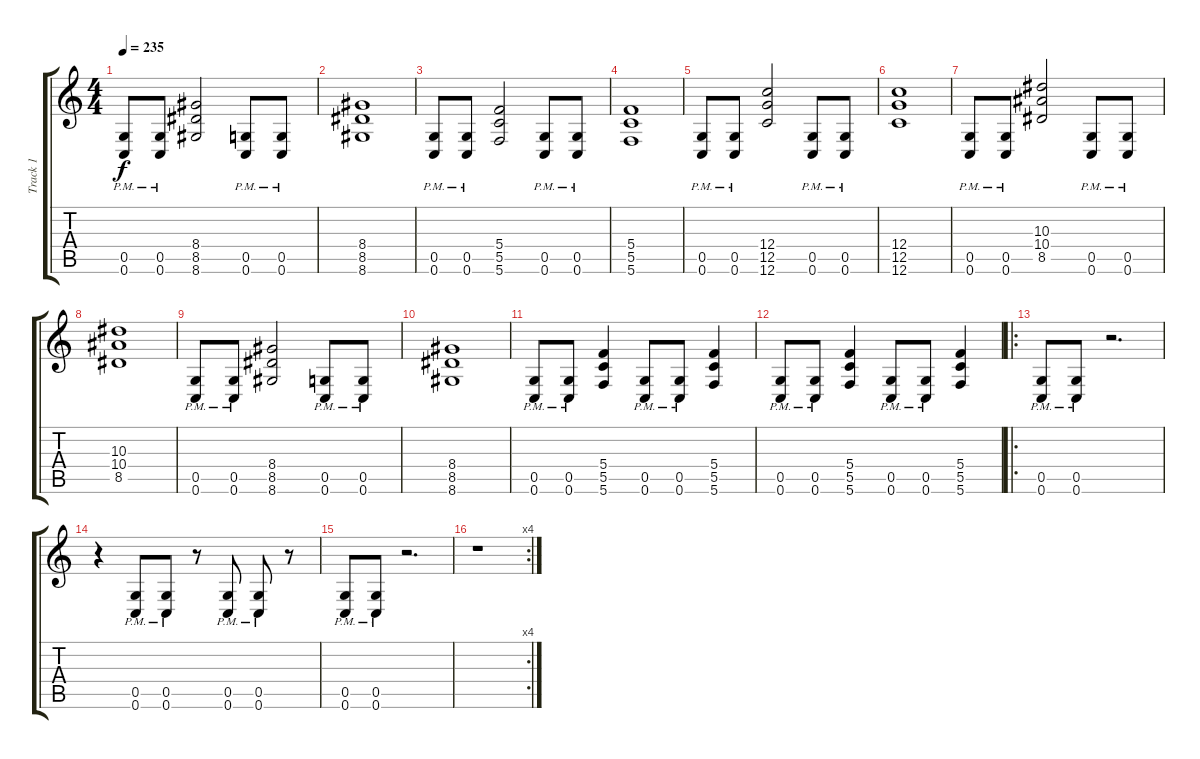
\track ("Track 1" "Track 1") {instrument overdrivenguitar}
\staff {score tabs}
\tuning (D4 A3 F3 C3 G2 C2) {hide}
\ts (4 4)
\tempo 235
\clef g2
\ks c
(0.5{pm} 0.6{pm}).8{dy f} (0.5{pm} 0.6{pm}).8 (8.4 8.5 8.6).2 (0.5{pm} 0.6{pm}).8 (0.5{pm} 0.6{pm}).8 |
(8.4 8.5 8.6).1 |
(0.5{pm} 0.6{pm}).8 (0.5{pm} 0.6{pm}).8 (5.4 5.5 5.6).2 (0.5{pm} 0.6{pm}).8 (0.5{pm} 0.6{pm}).8 |
(5.4 5.5 5.6).1 |
(0.5 0.6{pm}).8 (0.5{pm} 0.6).8 (12.4 12.5 12.6).2 (0.5{pm} 0.6{pm}).8 (0.5{pm} 0.6{pm}).8 |
(12.4 12.5 12.6).1 |
(0.5{pm} 0.6{pm}).8 (0.5{pm} 0.6{pm}).8 (10.3 10.4 8.5).2 (0.5{pm} 0.6{pm}).8 (0.5{pm} 0.6{pm}).8 |
(10.3 10.4 8.5).1 |
(0.5{pm} 0.6{pm}).8 (0.5{pm} 0.6{pm}).8 (8.4 8.5 8.6).2 (0.5{pm} 0.6{pm}).8 (0.5{pm} 0.6{pm}).8 |
(8.4 8.5 8.6).1 |
(0.5{pm} 0.6{pm}).8 (0.5{pm} 0.6{pm}).8 (5.4 5.5 5.6).4 (0.5{pm} 0.6{pm}).8 (0.5{pm} 0.6{pm}).8 (5.4 5.5 5.6).4 |
(0.5{pm} 0.6{pm}).8 (0.5{pm} 0.6{pm}).8 (5.4 5.5 5.6).4 (0.5{pm} 0.6{pm}).8 (0.5{pm} 0.6{pm}).8 (5.4 5.5 5.6).4 |
\ro
(0.5{pm} 0.6{pm}).8 (0.5{pm} 0.6{pm}).8 r.2{d} |
r.4 (0.5{pm} 0.6{pm}).8 (0.5{pm} 0.6{pm}).8 r.8 (0.5{pm} 0.6{pm}).8 (0.5{pm} 0.6{pm}).8 r.8 |
(0.5{pm} 0.6{pm}).8 (0.5{pm} 0.6{pm}).8 r.2{d} |
\rc 4
r.1
